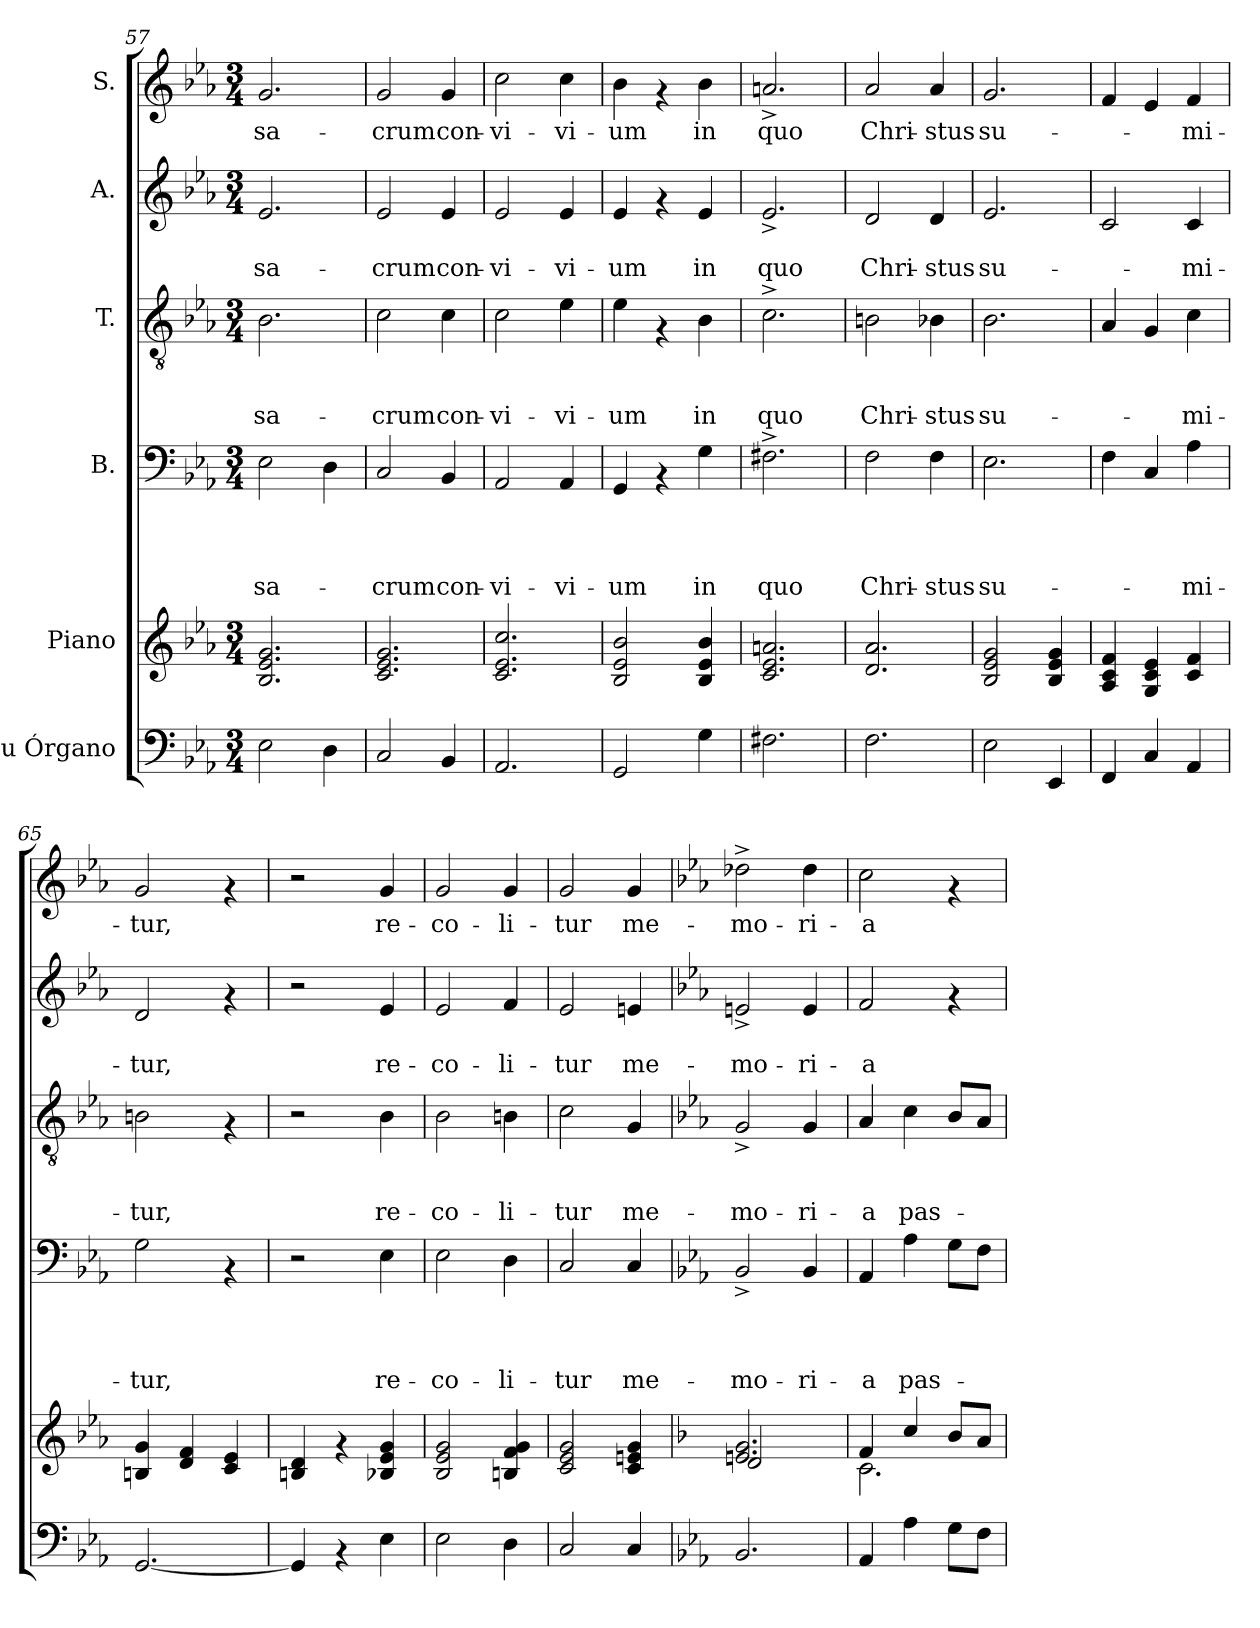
**kern	**kern	**kern	**text	**text	**text	**text	**kern	**text	**text	**text	**kern	**text	**text	**kern	**text
*part6	*part5	*part4	*part4	*part4	*part4	*part4	*part3	*part3	*part3	*part3	*part2	*part2	*part2	*part1	*part1
*staff6	*staff5	*staff4	*staff4	*staff4	*staff4	*staff4	*staff3	*staff3	*staff3	*staff3	*staff2	*staff2	*staff2	*staff1	*staff1
*I"u Órgano	*I"Piano	*I"B.	*	*	*	*	*I"T.	*	*	*	*I"A.	*	*	*I"S.	*
*clefF4	*clefG2	*clefF4	*	*	*	*	*clefGv2	*	*	*	*clefG2	*	*	*clefG2	*
*k[b-e-a-]	*k[b-e-a-]	*k[b-e-a-]	*	*	*	*	*k[b-e-a-]	*	*	*	*k[b-e-a-]	*	*	*k[b-e-a-]	*
*E-:	*E-:	*E-:	*	*	*	*	*E-:	*	*	*	*E-:	*	*	*E-:	*
*M3/4	*M3/4	*M3/4	*	*	*	*	*M3/4	*	*	*	*M3/4	*	*	*M3/4	*
=57	=57	=57	=57	=57	=57	=57	=57	=57	=57	=57	=57	=57	=57	=57	=57
!	!	!	!	!	!	!LO:LY:b	!	!	!	!LO:LY:b	!	!	!LO:LY:b	!	!LO:LY:b
2E-\	2.B-/ 2.e-/ 2.g/	2E-\	.	.	.	sa-	2.B-\	.	.	sa-	2.e-/	.	sa-	2.g/	sa-
4D\	.	4D\	.	.	.	.	.	.	.	.	.	.	.	.	.
=58	=58	=58	=58	=58	=58	=58	=58	=58	=58	=58	=58	=58	=58	=58	=58
!	!	!	!	!	!	!LO:LY:b	!	!	!	!LO:LY:b	!	!	!LO:LY:b	!	!LO:LY:b
2C/	2.c/ 2.e-/ 2.g/	2C/	.	.	.	-crum	2c\	.	.	-crum	2e-/	.	-crum	2g/	-crum
!	!	!	!	!	!	!LO:LY:b	!	!	!	!LO:LY:b	!	!	!LO:LY:b	!	!LO:LY:b
4BB-/	.	4BB-/	.	.	.	con-	4c\	.	.	con-	4e-/	.	con-	4g/	con-
!!LO:PB:g=z
=59	=59	=59	=59	=59	=59	=59	=59	=59	=59	=59	=59	=59	=59	=59	=59
!	!	!	!	!	!	!LO:LY:b	!	!	!	!LO:LY:b	!	!	!LO:LY:b	!	!LO:LY:b
2.AA-/	2.c/ 2.e-/ 2.cc/	2AA-/	.	.	.	-vi-	2c\	.	.	-vi-	2e-/	.	-vi-	2cc\	-vi-
!	!	!	!	!	!	!LO:LY:b	!	!	!	!LO:LY:b	!	!	!LO:LY:b	!	!LO:LY:b
.	.	4AA-/	.	.	.	-vi-	4e-\	.	.	-vi-	4e-/	.	-vi-	4cc\	-vi-
=60	=60	=60	=60	=60	=60	=60	=60	=60	=60	=60	=60	=60	=60	=60	=60
!	!	!	!	!	!	!LO:LY:b	!	!	!	!LO:LY:b	!	!	!LO:LY:b	!	!LO:LY:b
2GG/	2B-/ 2e-/ 2b-/	4GG/	.	.	.	-um	4e-\	.	.	-um	4e-/	.	-um	4b-\	-um
.	.	4rAA	.	.	.	.	4rF	.	.	.	4rf	.	.	4rf	.
!	!	!	!	!	!	!LO:LY:b	!	!	!	!LO:LY:b	!	!	!LO:LY:b	!	!LO:LY:b
4G\	4B-/ 4e-/ 4b-/	4G\	.	.	.	in	4B-\	.	.	in	4e-/	.	in	4b-\	in
=61	=61	=61	=61	=61	=61	=61	=61	=61	=61	=61	=61	=61	=61	=61	=61
!	!	!	!	!	!	!LO:LY:b	!	!	!	!LO:LY:b	!	!	!LO:LY:b	!	!LO:LY:b
2.F#X\	2.c/ 2.e-/ 2.an/	2.F#X^>\	.	.	.	quo	2.c^>\	.	.	quo	2.e-^</	.	quo	2.an^</	quo
=62	=62	=62	=62	=62	=62	=62	=62	=62	=62	=62	=62	=62	=62	=62	=62
!	!	!	!	!	!	!LO:LY:b	!	!	!	!LO:LY:b	!	!	!LO:LY:b	!	!LO:LY:b
2.F\	2.d/ 2.a-/	2F\	.	.	.	Chri-	2Bn\	.	.	Chri-	2d/	.	Chri-	2a-/	Chri-
!	!	!	!	!	!	!LO:LY:b	!	!	!	!LO:LY:b	!	!	!LO:LY:b	!	!LO:LY:b
.	.	4F\	.	.	.	-stus	4B-X\	.	.	-stus	4d/	.	-stus	4a-/	-stus
=63	=63	=63	=63	=63	=63	=63	=63	=63	=63	=63	=63	=63	=63	=63	=63
!	!	!	!	!	!	!LO:LY:b	!	!	!	!LO:LY:b	!	!	!LO:LY:b	!	!LO:LY:b
2E-\	2B-/ 2e-/ 2g/	2.E-\	.	.	.	su-	2.B-\	.	.	su-	2.e-/	.	su-	2.g/	su-
4EE-/	4B-/ 4e-/ 4g/	.	.	.	.	.	.	.	.	.	.	.	.	.	.
=64	=64	=64	=64	=64	=64	=64	=64	=64	=64	=64	=64	=64	=64	=64	=64
4FF/	4A-/ 4c/ 4f/	4F\	.	.	.	.	4A-/	.	.	.	2c/	.	.	4f/	.
4C/	4G/ 4c/ 4e-/	4C/	.	.	.	.	4G/	.	.	.	.	.	.	4e-/	.
!	!	!	!	!	!	!LO:LY:b	!	!	!	!LO:LY:b	!	!	!LO:LY:b	!	!LO:LY:b
4AA-/	4c/ 4f/	4A-\	.	.	.	-mi-	4c\	.	.	-mi-	4c/	.	-mi-	4f/	-mi-
=65	=65	=65	=65	=65	=65	=65	=65	=65	=65	=65	=65	=65	=65	=65	=65
!	!	!	!	!	!	!LO:LY:b	!	!	!	!LO:LY:b	!	!	!LO:LY:b	!	!LO:LY:b
[>2.GG/	4Bn/ 4g/	2G\	.	.	.	-tur,	2Bn\	.	.	-tur,	2d/	.	-tur,	2g/	-tur,
.	4d/ 4f/	.	.	.	.	.	.	.	.	.	.	.	.	.	.
.	4c/ 4e-/	4rAA	.	.	.	.	4rF	.	.	.	4rf	.	.	4rf	.
=66	=66	=66	=66	=66	=66	=66	=66	=66	=66	=66	=66	=66	=66	=66	=66
4GG/]	4Bn/ 4d/	2r	.	.	.	.	2r	.	.	.	2r	.	.	2r	.
4rAA	4rf	.	.	.	.	.	.	.	.	.	.	.	.	.	.
!	!	!	!	!	!	!LO:LY:b	!	!	!	!LO:LY:b	!	!	!LO:LY:b	!	!LO:LY:b
4E-\	4B-X/ 4e-/ 4g/	4E-\	.	.	.	re-	4B-\	.	.	re-	4e-/	.	re-	4g/	re-
=67	=67	=67	=67	=67	=67	=67	=67	=67	=67	=67	=67	=67	=67	=67	=67
!	!	!	!	!	!	!LO:LY:b	!	!	!	!LO:LY:b	!	!	!LO:LY:b	!	!LO:LY:b
2E-\	2B-/ 2e-/ 2g/	2E-\	.	.	.	-co-	2B-\	.	.	-co-	2e-/	.	-co-	2g/	-co-
!	!	!	!	!	!	!LO:LY:b	!	!	!	!LO:LY:b	!	!	!LO:LY:b	!	!LO:LY:b
4D\	4Bn/ 4f/ 4g/	4D\	.	.	.	-li-	4Bn\	.	.	-li-	4f/	.	-li-	4g/	-li-
!!LO:LB:g=z
=68	=68	=68	=68	=68	=68	=68	=68	=68	=68	=68	=68	=68	=68	=68	=68
!	!	!	!	!	!	!LO:LY:b	!	!	!	!LO:LY:b	!	!	!LO:LY:b	!	!LO:LY:b
2C/	2c/ 2e-/ 2g/	2C/	.	.	.	-tur	2c\	.	.	-tur	2e-/	.	-tur	2g/	-tur
!	!	!	!	!	!	!LO:LY:b	!	!	!	!LO:LY:b	!	!	!LO:LY:b	!	!LO:LY:b
4C/	4c/ 4en/ 4g/	4C/	.	.	.	me-	4G/	.	.	me-	4en/	.	me-	4g/	me-
=69	=69	=69	=69	=69	=69	=69	=69	=69	=69	=69	=69	=69	=69	=69	=69
*	*k[b-]	*	*	*	*	*	*	*	*	*	*	*	*	*	*
*	*F:	*	*	*	*	*	*	*	*	*	*	*	*	*	*
*	*^	*	*	*	*	*	*	*	*	*	*	*	*	*	*
!	!	!	!	!	!	!	!LO:LY:b	!	!	!	!LO:LY:b	!	!	!LO:LY:b	!	!LO:LY:b
2.BB-/	2.en/ 2.g/	2d/	2BB-^</	.	.	.	-mo-	2G^</	.	.	-mo-	2en^</	.	-mo-	2dd-X^>\	-mo-
!	!	!	!	!	!	!	!LO:LY:b	!	!	!	!LO:LY:b	!	!	!LO:LY:b	!	!LO:LY:b
.	.	4ryy	4BB-/	.	.	.	-ri-	4G/	.	.	-ri-	4e/	.	-ri-	4dd-\	-ri-
=70	=70	=70	=70	=70	=70	=70	=70	=70	=70	=70	=70	=70	=70	=70	=70	=70
!	!	!	!	!	!	!	!LO:LY:b	!	!	!	!LO:LY:b	!	!	!LO:LY:b	!	!LO:LY:b
4AA-/	4f/	2.c\	4AA-/	.	.	.	-a	4A-/	.	.	-a	2f/	.	-a	2cc\	-a
!	!	!	!	!	!	!	!LO:LY:b	!	!	!	!LO:LY:b	!	!	!	!	!
4A-\	4cc/	.	4A-\	.	.	.	pas-	4c\	.	.	pas-	.	.	.	.	.
8G\L	8b-/L	.	8G\L	.	.	.	.	8B-/L	.	.	.	4rf	.	.	4rf	.
8F\J	8a/J	.	8F\J	.	.	.	.	8A-/J	.	.	.	.	.	.	.	.
*	*v	*v	*	*	*	*	*	*	*	*	*	*	*	*	*	*
=	=	=	=	=	=	=	=	=	=	=	=	=	=	=	=
*-	*-	*-	*-	*-	*-	*-	*-	*-	*-	*-	*-	*-	*-	*-	*-
